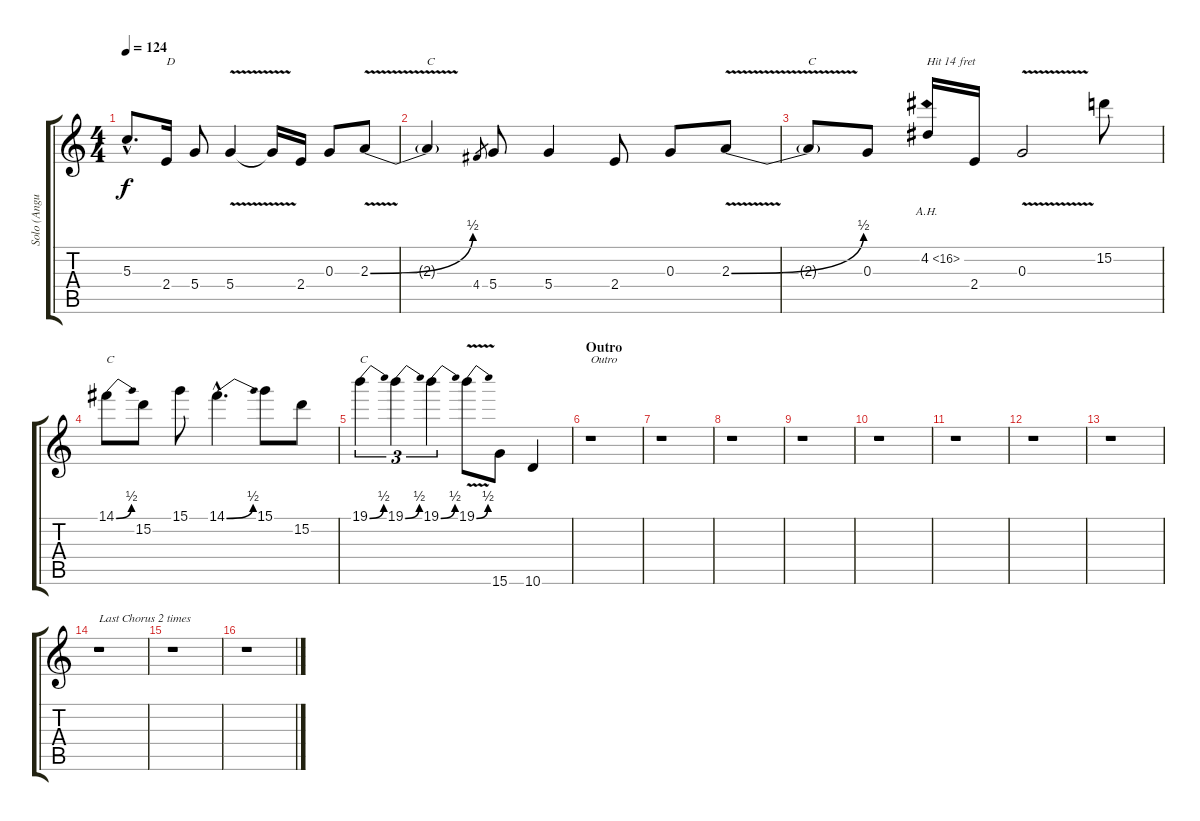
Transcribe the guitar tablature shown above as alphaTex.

\track ("Solo (Angus)" "Solo (Angu") {instrument distortionguitar}
\staff {score tabs}
\tuning (E4 B3 G3 D3 A2 E2) {hide}
\ts (4 4)
\tempo 124
\clef g2
\ks c
5.3{hac t}.8{d dy f} 2.4.16{txt "D"} 5.4.8 5.4{v}.4 5.4{t}.16 2.4.16 0.3.8 2.3{be (bend 0 0 60 2) v}.8 |
2.3{t}.4{txt "C"} 4.4.8{gr} 5.4.8 5.4.4 2.4.8 0.3.8 2.3{be (bend 0 0 60 2) v}.8 |
2.3{t}.8{txt "C"} 0.3.8 4.2{ah 12}.16{txt "Hit 14 fret"} 2.4.16 0.3{v}.2 15.2.8 |
14.1{be (bend 0 0 60 2)}.8{txt "C"} 15.2.8 15.1.8 14.1{be (bend 0 0 60 2) hac}.4{d} 15.1.8 15.2.8 |
19.1{be (bend 0 0 60 2)}.4{tu (3 2) txt "C"} 19.1{be (bend 0 0 60 2)}.4{tu (3 2)} 19.1{be (bend 0 0 60 2)}.4{tu (3 2)} 19.1{be (bend 0 0 60 2) v}.8 15.6.8 10.6.4 |
\section ("" "Outro")
r.1{txt "Outro"} |
r.1 |
r.1 |
r.1 |
r.1 |
r.1 |
r.1 |
r.1 |
r.1{txt "Last Chorus 2 times"} |
r.1 |
r.1
